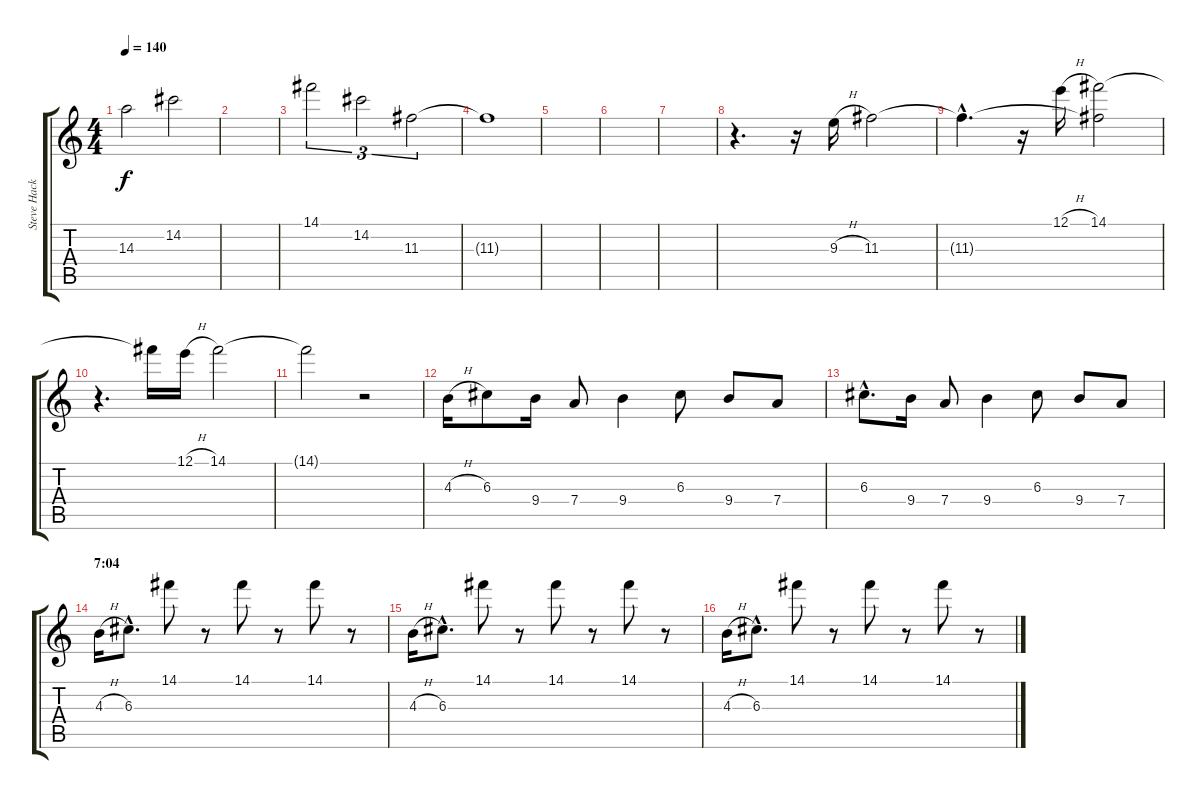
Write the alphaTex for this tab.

\track ("Steve Hackett (dist guitar solo 1)" "Steve Hack") {instrument overdrivenguitar}
\staff {score tabs}
\tuning (E4 B3 G3 D3 A2 E2) {hide}
\ts (4 4)
\tempo 140
\clef g2
\ks c
14.3.2{dy f} 14.2.2 |
|
14.1.2{tu (3 2)} 14.2.2{tu (3 2)} 11.3.2{tu (3 2)} |
11.3{t}.1 |
|
|
|
r.4{d balance 2} r.16 9.3{h}.16 11.3.2 |
11.3{hac t}.4{d} r.16 12.1{h}.16 (14.1 11.3{t}).2 |
r.4{d} 14.1{t}.16 12.1{h}.16 14.1.2 |
14.1{t}.2 r.2 |
4.3{h}.16 6.3.8 9.4.16 7.4.8 9.4.4 6.3.8 9.4.8 7.4.8 |
6.3{hac}.8{d} 9.4.16 7.4.8 9.4.4 6.3.8 9.4.8 7.4.8 |
\section ("" "7:04")
4.3{h}.16 6.3{hac}.8{d} 14.1.8 r.8 14.1.8 r.8 14.1.8 r.8 |
4.3{h}.16 6.3{hac}.8{d} 14.1.8 r.8 14.1.8 r.8 14.1.8 r.8 |
4.3{h}.16 6.3{hac}.8{d} 14.1.8 r.8 14.1.8 r.8 14.1.8 r.8
